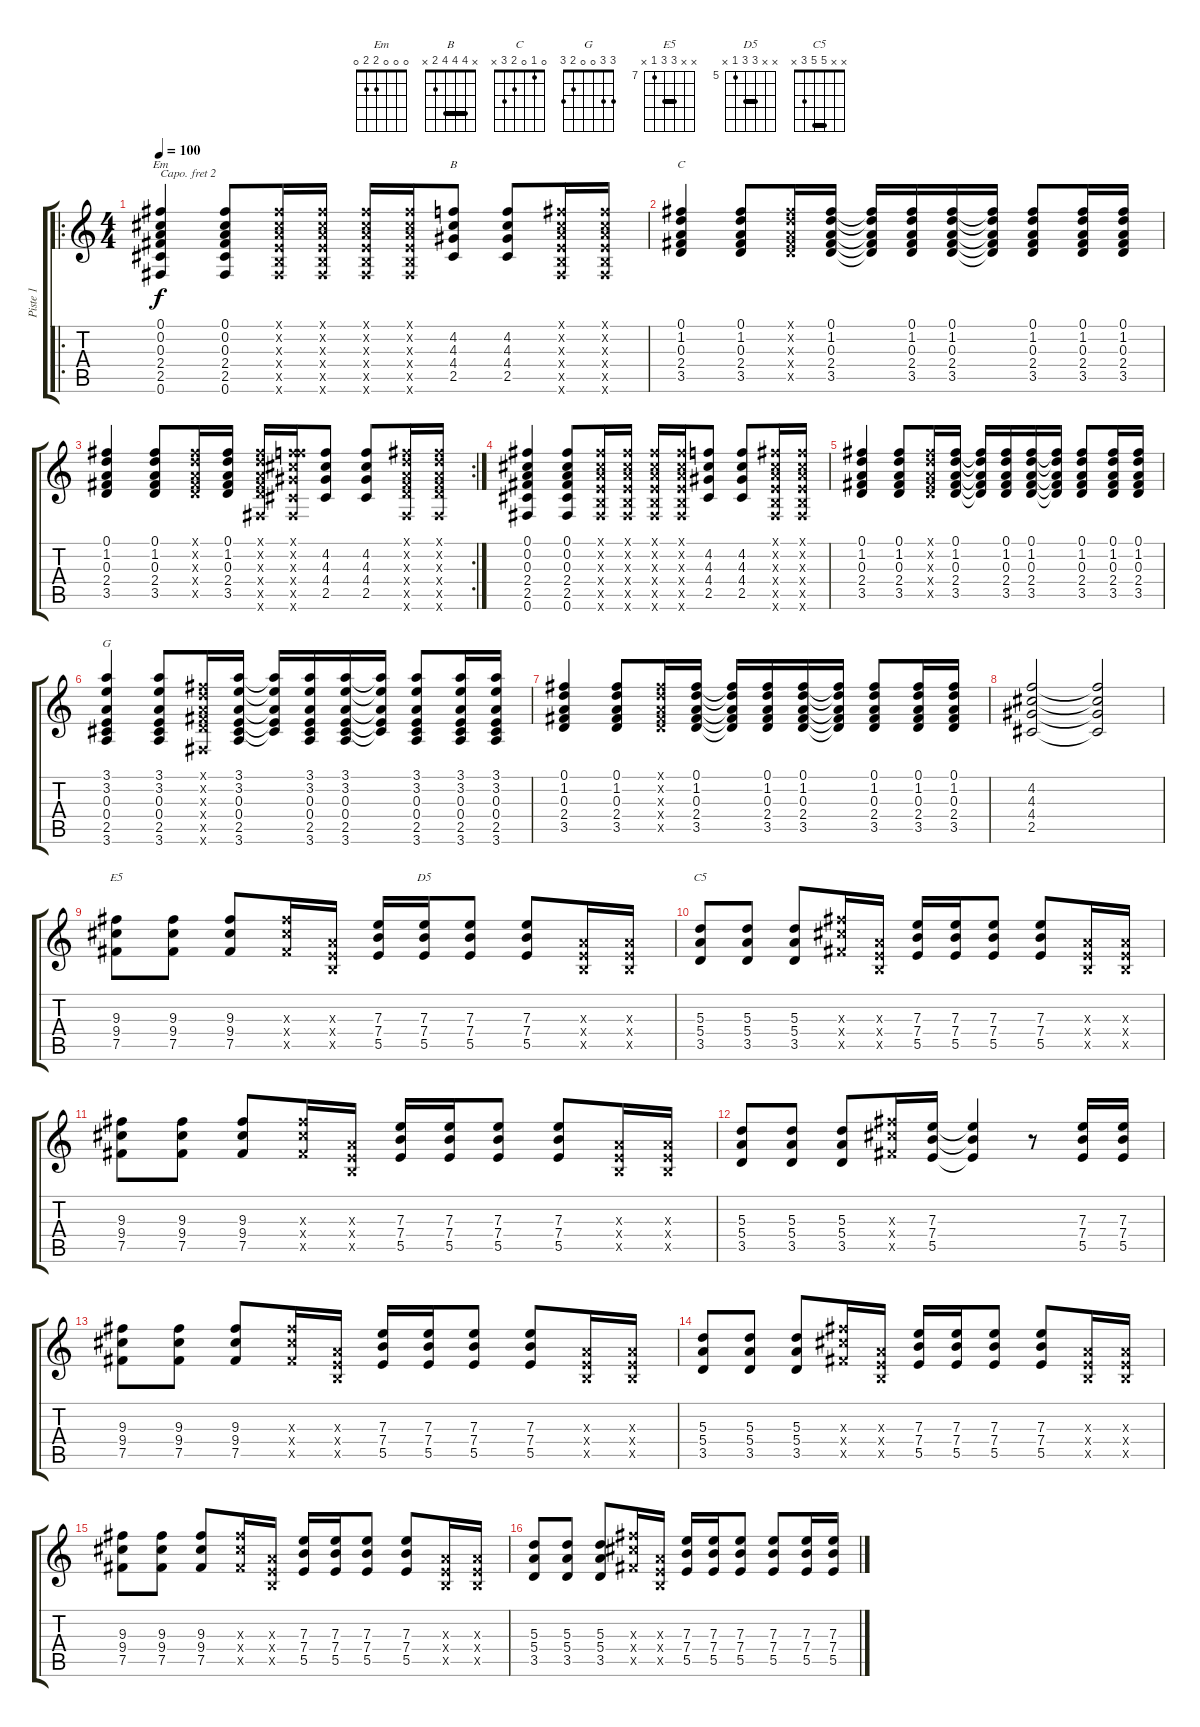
\track ("Piste 1" "Piste 1") {instrument acousticguitarnylon}
\staff {score tabs}
\capo 2
\tuning (E4 B3 G3 D3 A2 E2) {hide}
\chord ("Em" 0 0 0 2 2 0)
\chord ("B" x 4 4 4 2 x) {barre 4}
\chord ("C" 0 1 0 2 3 x)
\chord ("G" 3 3 0 0 2 3)
\chord ("E5" x x 9 9 7 x) {firstfret 7 barre 9}
\chord ("D5" x x 7 7 5 x) {firstfret 5 barre 7}
\chord ("C5" x x 5 5 3 x) {barre 5}
\ro
\ts (4 4)
\tempo 100
\clef g2
\ks c
(0.1 0.2 0.3 2.4 2.5 0.6).4{ch "Em" dy f} (0.1 0.2 0.3 2.4 2.5 0.6).8 (0.1{x} 0.2{x} 0.3{x} 0.4{x} 0.5{x} 0.6{x}).16 (0.1{x} 0.2{x} 0.3{x} 0.4{x} 0.5{x} 0.6{x}).16 (0.1{x} 0.2{x} 0.3{x} 0.4{x} 0.5{x} 0.6{x}).16 (0.1{x} 0.2{x} 0.3{x} 0.4{x} 0.5{x} 0.6{x}).16 (4.2 4.3 4.4 2.5).8{ch "B"} (4.2 4.3 4.4 2.5).8 (0.1{x} 0.2{x} 0.3{x} 0.4{x} 0.5{x} 0.6{x}).16 (0.1{x} 0.2{x} 0.3{x} 0.4{x} 0.5{x} 0.6{x}).16 |
(0.1 1.2 0.3 2.4 3.5).4{ch "C"} (0.1 1.2 0.3 2.4 3.5).8 (0.1{x} 1.2{x} 0.3{x} 2.4{x} 3.5{x}).16 (0.1 1.2 0.3 2.4 3.5).16 (0.1{t} 1.2{t} 0.3{t} 2.4{t} 3.5{t}).16 (0.1 1.2 0.3 2.4 3.5).16 (0.1 1.2 0.3 2.4 3.5).16 (0.1{t} 1.2{t} 0.3{t} 2.4{t} 3.5{t}).16 (0.1 1.2 0.3 2.4 3.5).8 (0.1 1.2 0.3 2.4 3.5).16 (0.1 1.2 0.3 2.4 3.5).16 |
\rc 2
(0.1 1.2 0.3 2.4 3.5).4 (0.1 1.2 0.3 2.4 3.5).8 (0.1{x} 1.2{x} 0.3{x} 2.4{x} 3.5{x}).16 (0.1 1.2 0.3 2.4 3.5).16 (0.1{x} 1.2{x} 0.3{x} 2.4{x} 3.5{x} 0.6{x}).16 (0.1{x} 4.2{x} 4.3{x} 4.4{x} 2.5{x} 0.6{x}).16 (4.2 4.3 4.4 2.5).8 (4.2 4.3 4.4 2.5).8 (0.1{x} 1.2{x} 0.3{x} 2.4{x} 3.5{x} 0.6{x}).16 (0.1{x} 1.2{x} 0.3{x} 2.4{x} 3.5{x} 0.6{x}).16 |
(0.1 0.2 0.3 2.4 2.5 0.6).4 (0.1 0.2 0.3 2.4 2.5 0.6).8 (0.1{x} 0.2{x} 0.3{x} 0.4{x} 0.5{x} 0.6{x}).16 (0.1{x} 0.2{x} 0.3{x} 0.4{x} 0.5{x} 0.6{x}).16 (0.1{x} 0.2{x} 0.3{x} 0.4{x} 0.5{x} 0.6{x}).16 (0.1{x} 0.2{x} 0.3{x} 0.4{x} 0.5{x} 0.6{x}).16 (4.2 4.3 4.4 2.5).8 (4.2 4.3 4.4 2.5).8 (0.1{x} 0.2{x} 0.3{x} 0.4{x} 0.5{x} 0.6{x}).16 (0.1{x} 0.2{x} 0.3{x} 0.4{x} 0.5{x} 0.6{x}).16 |
(0.1 1.2 0.3 2.4 3.5).4 (0.1 1.2 0.3 2.4 3.5).8 (0.1{x} 1.2{x} 0.3{x} 2.4{x} 3.5{x}).16 (0.1 1.2 0.3 2.4 3.5).16 (0.1{t} 1.2{t} 0.3{t} 2.4{t} 3.5{t}).16 (0.1 1.2 0.3 2.4 3.5).16 (0.1 1.2 0.3 2.4 3.5).16 (0.1{t} 1.2{t} 0.3{t} 2.4{t} 3.5{t}).16 (0.1 1.2 0.3 2.4 3.5).8 (0.1 1.2 0.3 2.4 3.5).16 (0.1 1.2 0.3 2.4 3.5).16 |
(3.1 3.2 0.3 0.4 2.5 3.6).4{ch "G"} (3.1 3.2 0.3 0.4 2.5 3.6).8 (0.1{x} 1.2{x} 0.3{x} 2.4{x} 3.5{x} 0.6{x}).16 (3.1 3.2 0.3 0.4 2.5 3.6).16 (3.1{t} 3.2{t} 0.3{t} 0.4{t} 2.5{t}).16 (3.1 3.2 0.3 0.4 2.5 3.6).16 (3.1 3.2 0.3 0.4 2.5 3.6).16 (3.1{t} 3.2{t} 0.3{t} 0.4{t} 2.5{t}).16 (3.1 3.2 0.3 0.4 2.5 3.6).8 (3.1 3.2 0.3 0.4 2.5 3.6).16 (3.1 3.2 0.3 0.4 2.5 3.6).16 |
(0.1 1.2 0.3 2.4 3.5).4 (0.1 1.2 0.3 2.4 3.5).8 (0.1{x} 1.2{x} 0.3{x} 2.4{x} 3.5{x}).16 (0.1 1.2 0.3 2.4 3.5).16 (0.1{t} 1.2{t} 0.3{t} 2.4{t} 3.5{t}).16 (0.1 1.2 0.3 2.4 3.5).16 (0.1 1.2 0.3 2.4 3.5).16 (0.1{t} 1.2{t} 0.3{t} 2.4{t} 3.5{t}).16 (0.1 1.2 0.3 2.4 3.5).8 (0.1 1.2 0.3 2.4 3.5).16 (0.1 1.2 0.3 2.4 3.5).16 |
(4.2 4.3 4.4 2.5).2 (4.2{t} 4.3{t} 4.4{t} 2.5{t}).2 |
(9.3 9.4 7.5).8{ch "E5"} (9.3 9.4 7.5).8 (9.3 9.4 7.5).8 (9.3{x} 9.4{x} 7.5{x}).16 (0.3{x} 0.4{x} 0.5{x}).16 (7.3 7.4 5.5).16 (7.3 7.4 5.5).16{ch "D5"} (7.3 7.4 5.5).8 (7.3 7.4 5.5).8 (0.3{x} 0.4{x} 0.5{x}).16 (0.3{x} 0.4{x} 0.5{x}).16 |
(5.3 5.4 3.5).8{ch "C5"} (5.3 5.4 3.5).8 (5.3 5.4 3.5).8 (9.3{x} 9.4{x} 7.5{x}).16 (0.3{x} 0.4{x} 0.5{x}).16 (7.3 7.4 5.5).16 (7.3 7.4 5.5).16 (7.3 7.4 5.5).8 (7.3 7.4 5.5).8 (0.3{x} 0.4{x} 0.5{x}).16 (0.3{x} 0.4{x} 0.5{x}).16 |
(9.3 9.4 7.5).8 (9.3 9.4 7.5).8 (9.3 9.4 7.5).8 (9.3{x} 9.4{x} 7.5{x}).16 (0.3{x} 0.4{x} 0.5{x}).16 (7.3 7.4 5.5).16 (7.3 7.4 5.5).16 (7.3 7.4 5.5).8 (7.3 7.4 5.5).8 (0.3{x} 0.4{x} 0.5{x}).16 (0.3{x} 0.4{x} 0.5{x}).16 |
(5.3 5.4 3.5).8 (5.3 5.4 3.5).8 (5.3 5.4 3.5).8 (9.3{x} 9.4{x} 7.5{x}).16 (7.3 7.4 5.5).16 (7.3{t} 7.4{t} 5.5{t}).4 r.8 (7.3 7.4 5.5).16 (7.3 7.4 5.5).16 |
(9.3 9.4 7.5).8 (9.3 9.4 7.5).8 (9.3 9.4 7.5).8 (9.3{x} 9.4{x} 7.5{x}).16 (0.3{x} 0.4{x} 0.5{x}).16 (7.3 7.4 5.5).16 (7.3 7.4 5.5).16 (7.3 7.4 5.5).8 (7.3 7.4 5.5).8 (0.3{x} 0.4{x} 0.5{x}).16 (0.3{x} 0.4{x} 0.5{x}).16 |
(5.3 5.4 3.5).8 (5.3 5.4 3.5).8 (5.3 5.4 3.5).8 (9.3{x} 9.4{x} 7.5{x}).16 (0.3{x} 0.4{x} 0.5{x}).16 (7.3 7.4 5.5).16 (7.3 7.4 5.5).16 (7.3 7.4 5.5).8 (7.3 7.4 5.5).8 (0.3{x} 0.4{x} 0.5{x}).16 (0.3{x} 0.4{x} 0.5{x}).16 |
(9.3 9.4 7.5).8 (9.3 9.4 7.5).8 (9.3 9.4 7.5).8 (9.3{x} 9.4{x} 7.5{x}).16 (0.3{x} 0.4{x} 0.5{x}).16 (7.3 7.4 5.5).16 (7.3 7.4 5.5).16 (7.3 7.4 5.5).8 (7.3 7.4 5.5).8 (0.3{x} 0.4{x} 0.5{x}).16 (0.3{x} 0.4{x} 0.5{x}).16 |
(5.3 5.4 3.5).8 (5.3 5.4 3.5).8 (5.3 5.4 3.5).8 (9.3{x} 9.4{x} 7.5{x}).16 (0.3{x} 0.4{x} 0.5{x}).16 (7.3 7.4 5.5).16 (7.3 7.4 5.5).16 (7.3 7.4 5.5).8 (7.3 7.4 5.5).8 (7.3 7.4 5.5).16 (7.3 7.4 5.5).16
